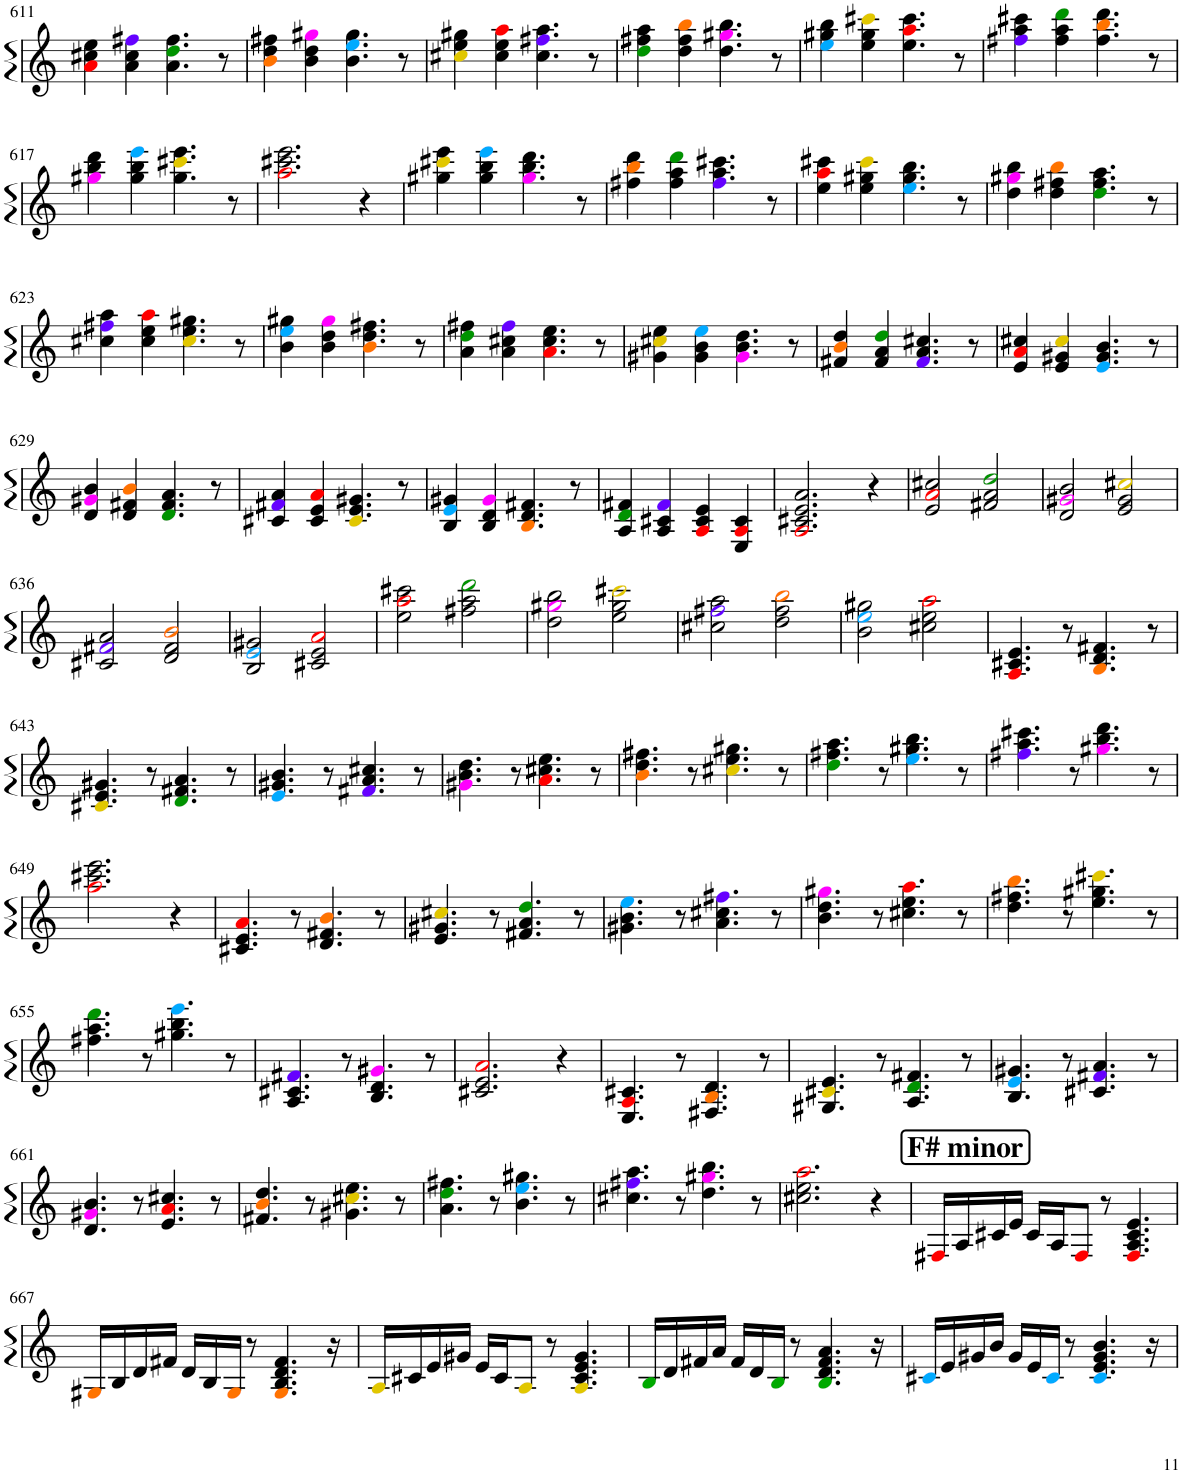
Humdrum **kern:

**kern
*part1
*staff1
*I"Piano
*I'Pno.
!!LO:PB:g=z
*clefG2
*k[]
*M4/4
=611
4ai\ 4cc#X\ 4ee\
4a\ 4cc#\ 4ff#Xj\
4.a\ 4.ddZ\ 4.ff#\
8r
=612
4bV\ 4dd\ 4ff#X\
4b\ 4dd\ 4gg#XN\
4.b\ 4.eel\ 4.gg#\
8r
=613
4cc#X!\ 4ee\ 4gg#X\
4cc#\ 4ee\ 4aai\
4.cc#\ 4.ff#Xj\ 4.aa\
8r
=614
4ddZ\ 4ff#X\ 4aa\
4dd\ 4ff#\ 4bbV\
4.dd\ 4.gg#XN\ 4.bb\
8r
=615
4eel\ 4gg#X\ 4bb\
4ee\ 4gg#\ 4ccc#X!\
4.ee\ 4.aai\ 4.ccc#\
8r
=616
4ff#Xj\ 4aa\ 4ccc#X\
4ff#\ 4aa\ 4dddZ\
4.ff#\ 4.bbV\ 4.ddd\
8r
!!LO:LB:g=z
=617
4gg#XN\ 4bb\ 4ddd\
4gg#\ 4bb\ 4eeel\
4.gg#\ 4.ccc#X!\ 4.eee\
8r
=618
2.aai\ 2.ccc#X\ 2.eee\
4r
=619
4gg#X\ 4ccc#X!\ 4eee\
4gg#\ 4bb\ 4eeel\
4.gg#N\ 4.bb\ 4.ddd\
8r
=620
4ff#X\ 4bbV\ 4ddd\
4ff#\ 4aa\ 4dddZ\
4.ff#j\ 4.aa\ 4.ccc#X\
8r
=621
4ee\ 4aai\ 4ccc#X\
4ee\ 4gg#X\ 4ccc#!\
4.eel\ 4.gg#\ 4.bb\
8r
=622
4dd\ 4gg#XN\ 4bb\
4dd\ 4ff#X\ 4bbV\
4.ddZ\ 4.ff#\ 4.aa\
8r
!!LO:LB:g=z
=623
4cc#X\ 4ff#Xj\ 4aa\
4cc#\ 4ee\ 4aai\
4.cc#!\ 4.ee\ 4.gg#X\
8r
=624
4b\ 4eel\ 4gg#X\
4b\ 4dd\ 4gg#N\
4.bV\ 4.dd\ 4.ff#X\
8r
=625
4a\ 4ddZ\ 4ff#X\
4a\ 4cc#X\ 4ff#j\
4.ai\ 4.cc#\ 4.ee\
8r
=626
4g#X\ 4cc#X!\ 4ee\
4g#\ 4b\ 4eel\
4.g#N\ 4.b\ 4.dd\
8r
=627
4f#X/ 4bV/ 4dd/
4f#/ 4a/ 4ddZ/
4.f#j/ 4.a/ 4.cc#X/
8r
=628
4e/ 4ai/ 4cc#X/
4e/ 4g#X/ 4cc#!/
4.el/ 4.g#/ 4.b/
8r
!!LO:LB:g=z
=629
4d/ 4g#XN/ 4b/
4d/ 4f#X/ 4bV/
4.dZ/ 4.f#/ 4.a/
8r
=630
4c#X/ 4f#Xj/ 4a/
4c#/ 4e/ 4ai/
4.c#!/ 4.e/ 4.g#X/
8r
=631
4B/ 4el/ 4g#X/
4B/ 4d/ 4g#N/
4.BV/ 4.d/ 4.f#X/
8r
=632
4A/ 4dZ/ 4f#X/
4A/ 4c#X/ 4f#j/
4Ai/ 4c#/ 4e/
4E/ 4Ai/ 4c#/
=633
2.Ai/ 2.c#X/ 2.e/ 2.a/
4r
=634
2e/ 2ai/ 2cc#X/
2f#X/ 2a/ 2ddZ/
=635
2d/ 2g#XN/ 2b/
2e/ 2g#/ 2cc#X!/
!!LO:LB:g=z
=636
2c#X/ 2f#Xj/ 2a/
2d/ 2f#/ 2bV/
=637
2B/ 2el/ 2g#X/
2c#X/ 2e/ 2ai/
=638
2ee\ 2aai\ 2ccc#X\
2ff#X\ 2aa\ 2dddZ\
=639
2dd\ 2gg#XN\ 2bb\
2ee\ 2gg#\ 2ccc#X!\
=640
2cc#X\ 2ff#Xj\ 2aa\
2dd\ 2ff#\ 2bbV\
=641
2b\ 2eel\ 2gg#X\
2cc#X\ 2ee\ 2aai\
=642
4.Ai/ 4.c#X/ 4.e/
8r
4.BV/ 4.d/ 4.f#X/
8r
!!LO:LB:g=z
=643
4.c#X!/ 4.e/ 4.g#X/
8r
4.dZ/ 4.f#X/ 4.a/
8r
=644
4.el/ 4.g#X/ 4.b/
8r
4.f#Xj/ 4.a/ 4.cc#X/
8r
=645
4.g#XN\ 4.b\ 4.dd\
8r
4.ai\ 4.cc#X\ 4.ee\
8r
=646
4.bV\ 4.dd\ 4.ff#X\
8r
4.cc#X!\ 4.ee\ 4.gg#X\
8r
=647
4.ddZ\ 4.ff#X\ 4.aa\
8r
4.eel\ 4.gg#X\ 4.bb\
8r
=648
4.ff#Xj\ 4.aa\ 4.ccc#X\
8r
4.gg#XN\ 4.bb\ 4.ddd\
8r
!!LO:LB:g=z
=649
2.aai\ 2.ccc#X\ 2.eee\
4r
=650
4.c#X/ 4.e/ 4.ai/
8r
4.d/ 4.f#X/ 4.bV/
8r
=651
4.e/ 4.g#X/ 4.cc#X!/
8r
4.f#X/ 4.a/ 4.ddZ/
8r
=652
4.g#X\ 4.b\ 4.eel\
8r
4.a\ 4.cc#X\ 4.ff#Xj\
8r
=653
4.b\ 4.dd\ 4.gg#XN\
8r
4.cc#X\ 4.ee\ 4.aai\
8r
=654
4.dd\ 4.ff#X\ 4.bbV\
8r
4.ee\ 4.gg#X\ 4.ccc#X!\
8r
!!LO:LB:g=z
=655
4.ff#X\ 4.aa\ 4.dddZ\
8r
4.gg#X\ 4.bb\ 4.eeel\
8r
=656
4.A/ 4.c#X/ 4.f#Xj/
8r
4.B/ 4.d/ 4.g#XN/
8r
=657
2.c#X/ 2.e/ 2.ai/
4r
=658
4.E/ 4.Ai/ 4.c#X/
8r
4.F#X/ 4.BV/ 4.d/
8r
=659
4.G#X/ 4.c#X!/ 4.e/
8r
4.A/ 4.dZ/ 4.f#X/
8r
=660
4.B/ 4.el/ 4.g#X/
8r
4.c#X/ 4.f#Xj/ 4.a/
8r
!!LO:LB:g=z
=661
4.d/ 4.g#XN/ 4.b/
8r
4.e/ 4.ai/ 4.cc#X/
8r
=662
4.f#X/ 4.bV/ 4.dd/
8r
4.g#X\ 4.cc#X!\ 4.ee\
8r
=663
4.a\ 4.ddZ\ 4.ff#X\
8r
4.b\ 4.eel\ 4.gg#X\
8r
=664
4.cc#X\ 4.ff#Xj\ 4.aa\
8r
4.dd\ 4.gg#XN\ 4.bb\
8r
=665
2.cc#X\ 2.ee\ 2.aai\
4r
!!LO:REH:place=s1:a:B:cj:fs=14:t=F# minor
=666
16F#Xi/LL
16A/
16c#X/
16e/JJ
16c#/LL
16A/J
8F#i/J
8r
4.F#i/ 4.A/ 4.c#/ 4.e/
!!LO:LB:g=z
=667
16G#XV/LL
16B/
16d/
16f#X/JJ
16d/LL
16B/
16G#V/JJ
8r
4.G#V/ 4.B/ 4.d/ 4.f#/
16r
=668
16A!/LL
16c#X/
16e/
16g#X/JJ
16e/LL
16c#/J
8A!/J
8r
4.A!/ 4.c#/ 4.e/ 4.g#/
=669
16B+/LL
16d/
16f#X/
16a/JJ
16f#/LL
16d/
16B+/JJ
8r
4.B+/ 4.d/ 4.f#/ 4.a/
16r
=670
16c#Xl/LL
16e/
16g#X/
16b/JJ
16g#/LL
16e/
16c#l/JJ
8r
4.c#l/ 4.e/ 4.g#/ 4.b/
16r
=
*-
